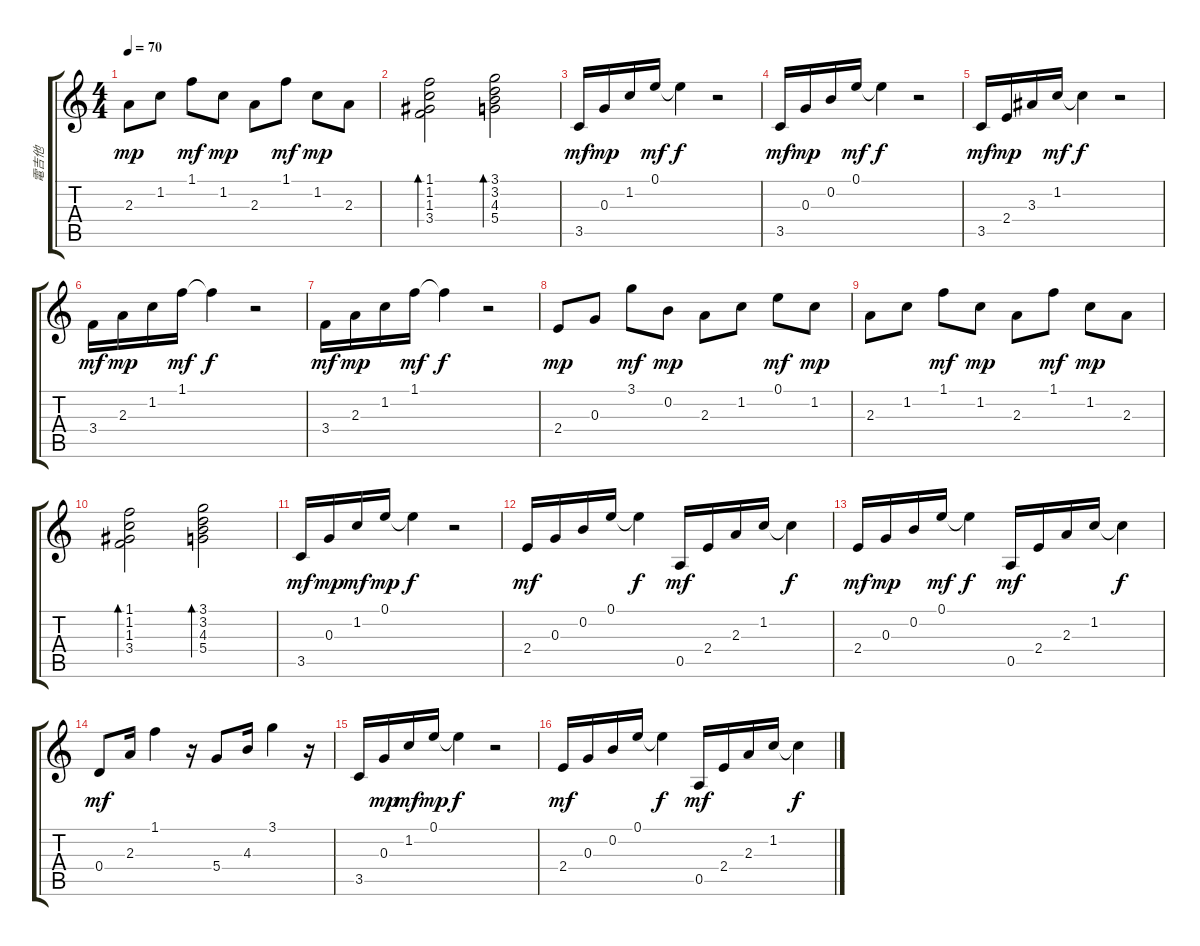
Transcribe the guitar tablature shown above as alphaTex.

\track ("電吉他" "電吉他") {instrument overdrivenguitar}
\staff {score tabs}
\tuning (E4 B3 G3 D3 A2 E2) {hide}
\ts (4 4)
\tempo 70
\clef g2
\ks c
2.3.8{dy mp} 1.2.8 1.1.8{dy mf} 1.2.8{dy mp} 2.3.8 1.1.8{dy mf} 1.2.8{dy mp} 2.3.8 |
(1.1 1.2 1.3 3.4).2{bd 240} (3.1 3.2 4.3 5.4).2{bd 240} |
3.5.16{dy mf} 0.3.16{dy mp} 1.2.16 0.1.16{dy mf} 0.1{t}.4{dy f} r.2 |
3.5.16{dy mf} 0.3.16{dy mp} 0.2.16 0.1.16{dy mf} 0.1{t}.4{dy f} r.2 |
3.5.16{dy mf} 2.4.16{dy mp} 3.3.16 1.2.16{dy mf} 1.2{t}.4{dy f} r.2 |
3.4.16{dy mf} 2.3.16{dy mp} 1.2.16 1.1.16{dy mf} 1.1{t}.4{dy f} r.2 |
3.4.16{dy mf} 2.3.16{dy mp} 1.2.16 1.1.16{dy mf} 1.1{t}.4{dy f} r.2 |
2.4.8{dy mp} 0.3.8 3.1.8{dy mf} 0.2.8{dy mp} 2.3.8 1.2.8 0.1.8{dy mf} 1.2.8{dy mp} |
2.3.8 1.2.8 1.1.8{dy mf} 1.2.8{dy mp} 2.3.8 1.1.8{dy mf} 1.2.8{dy mp} 2.3.8 |
(1.1 1.2 1.3 3.4).2{bd 240} (3.1 3.2 4.3 5.4).2{bd 240} |
3.5.16{dy mf} 0.3.16{dy mp} 1.2.16{dy mf} 0.1.16{dy mp} 0.1{t}.4{dy f} r.2 |
2.4.16{dy mf} 0.3.16 0.2.16 0.1.16 0.1{t}.4{dy f} 0.5.16{dy mf} 2.4.16 2.3.16 1.2.16 1.2{t}.4{dy f} |
2.4.16{dy mf} 0.3.16{dy mp} 0.2.16 0.1.16{dy mf} 0.1{t}.4{dy f} 0.5.16{dy mf} 2.4.16 2.3.16 1.2.16 1.2{t}.4{dy f} |
0.4.8{dy mf} 2.3.16 1.1.4 r.16 5.4.8 4.3.16 3.1.4 r.16 |
3.5.16 0.3.16{dy mp} 1.2.16{dy mf} 0.1.16{dy mp} 0.1{t}.4{dy f} r.2 |
2.4.16{dy mf} 0.3.16 0.2.16 0.1.16 0.1{t}.4{dy f} 0.5.16{dy mf} 2.4.16 2.3.16 1.2.16 1.2{t}.4{dy f}
